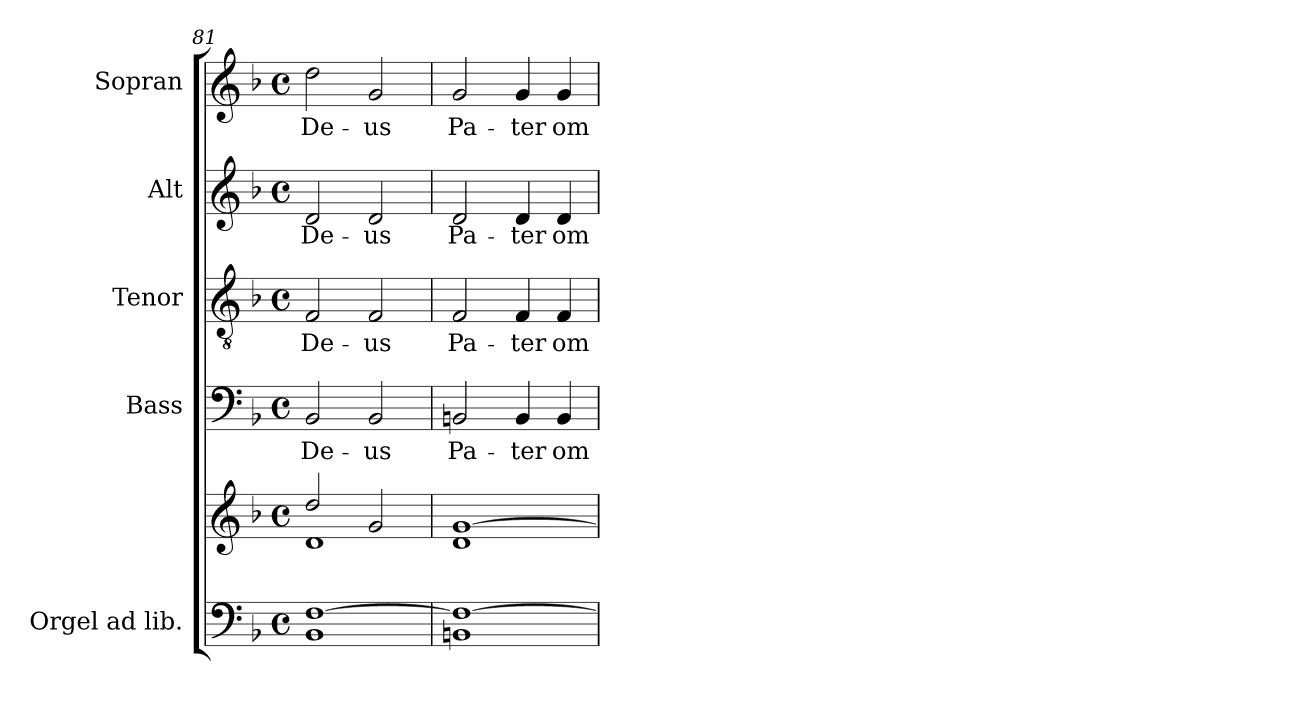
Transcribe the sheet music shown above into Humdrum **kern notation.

**kern	**kern	**kern	**text	**kern	**text	**kern	**text	**kern	**text
*part5	*part5	*part4	*part4	*part3	*part3	*part2	*part2	*part1	*part1
*staff6	*staff5	*staff4	*staff4	*staff3	*staff3	*staff2	*staff2	*staff1	*staff1
*I"Orgel ad lib.	*	*I"Bass	*	*I"Tenor	*	*I"Alt	*	*I"Sopran	*
*	*	*I'B.	*	*I'T.	*	*I'A.	*	*I'S.	*
*clefF4	*clefG2	*clefF4	*	*clefGv2	*	*clefG2	*	*clefG2	*
*k[b-]	*k[b-]	*k[b-]	*	*k[b-]	*	*k[b-]	*	*k[b-]	*
*F:	*F:	*F:	*	*F:	*	*F:	*	*F:	*
*M4/4	*M4/4	*M4/4	*	*M4/4	*	*M4/4	*	*M4/4	*
*met(c)	*met(c)	*met(c)	*	*met(c)	*	*met(c)	*	*met(c)	*
=81	=81	=81	=81	=81	=81	=81	=81	=81	=81
*^	*^	*	*	*	*	*	*	*	*
!	!	!	!	!	!LO:LY:b	!	!LO:LY:b	!	!LO:LY:b	!	!LO:LY:b
[>1F	1BB-	2dd/	1d	2BB-/	De-	2F/	De-	2d/	De-	2dd\	De-
!	!	!	!	!	!LO:LY:b	!	!LO:LY:b	!	!LO:LY:b	!	!LO:LY:b
.	.	2g/	.	2BB-/	-us	2F/	-us	2d/	-us	2g/	-us
=82	=82	=82	=82	=82	=82	=82	=82	=82	=82	=82	=82
!	!	!	!	!	!LO:LY:b	!	!LO:LY:b	!	!LO:LY:b	!	!LO:LY:b
1F_	1BBn	[>1g	1d	2BBn/	Pa-	2F/	Pa-	2d/	Pa-	2g/	Pa-
!	!	!	!	!	!LO:LY:b	!	!LO:LY:b	!	!LO:LY:b	!	!LO:LY:b
.	.	.	.	4BB/	-ter	4F/	-ter	4d/	-ter	4g/	-ter
!	!	!	!	!	!LO:LY:b	!	!LO:LY:b	!	!LO:LY:b	!	!LO:LY:b
.	.	.	.	4BB/	om-	4F/	om-	4d/	om-	4g/	om-
*v	*v	*	*	*	*	*	*	*	*	*	*
*	*v	*v	*	*	*	*	*	*	*	*
=	=	=	=	=	=	=	=	=	=
*-	*-	*-	*-	*-	*-	*-	*-	*-	*-
